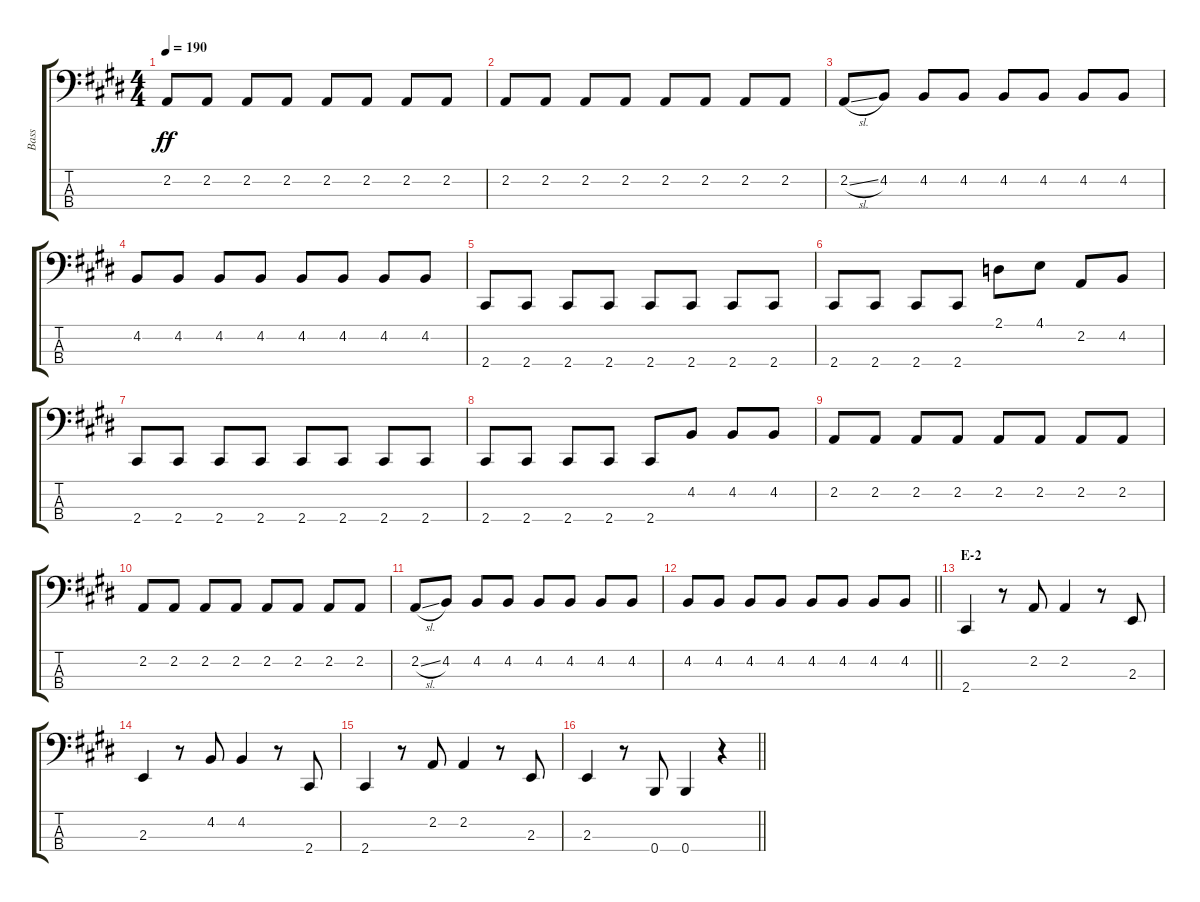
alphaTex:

\track ("Bass" "Bass") {instrument electricbasspick}
\staff {score tabs}
\tuning (C2 G1 D1 B0) {hide}
\ts (4 4)
\tempo 190
\clef f4
\ks e
2.2.8{dy ff} 2.2.8 2.2.8 2.2.8 2.2.8 2.2.8 2.2.8 2.2.8 |
2.2.8 2.2.8 2.2.8 2.2.8 2.2.8 2.2.8 2.2.8 2.2.8 |
2.2{sl}.8 4.2.8 4.2.8 4.2.8 4.2.8 4.2.8 4.2.8 4.2.8 |
4.2.8 4.2.8 4.2.8 4.2.8 4.2.8 4.2.8 4.2.8 4.2.8 |
2.4.8 2.4.8 2.4.8 2.4.8 2.4.8 2.4.8 2.4.8 2.4.8 |
2.4.8 2.4.8 2.4.8 2.4.8 2.1.8 4.1.8 2.2.8 4.2.8 |
2.4.8 2.4.8 2.4.8 2.4.8 2.4.8 2.4.8 2.4.8 2.4.8 |
2.4.8 2.4.8 2.4.8 2.4.8 2.4.8 4.2.8 4.2.8 4.2.8 |
2.2.8 2.2.8 2.2.8 2.2.8 2.2.8 2.2.8 2.2.8 2.2.8 |
2.2.8 2.2.8 2.2.8 2.2.8 2.2.8 2.2.8 2.2.8 2.2.8 |
2.2{sl}.8 4.2.8 4.2.8 4.2.8 4.2.8 4.2.8 4.2.8 4.2.8 |
\barLineRight lightlight
4.2.8 4.2.8 4.2.8 4.2.8 4.2.8 4.2.8 4.2.8 4.2.8 |
\section ("" "E-2")
2.4.4 r.8 2.2.8 2.2.4 r.8 2.3.8 |
2.3.4 r.8 4.2.8 4.2.4 r.8 2.4.8 |
2.4.4 r.8 2.2.8 2.2.4 r.8 2.3.8 |
\barLineRight lightlight
2.3.4 r.8 0.4.8 0.4.4 r.4
